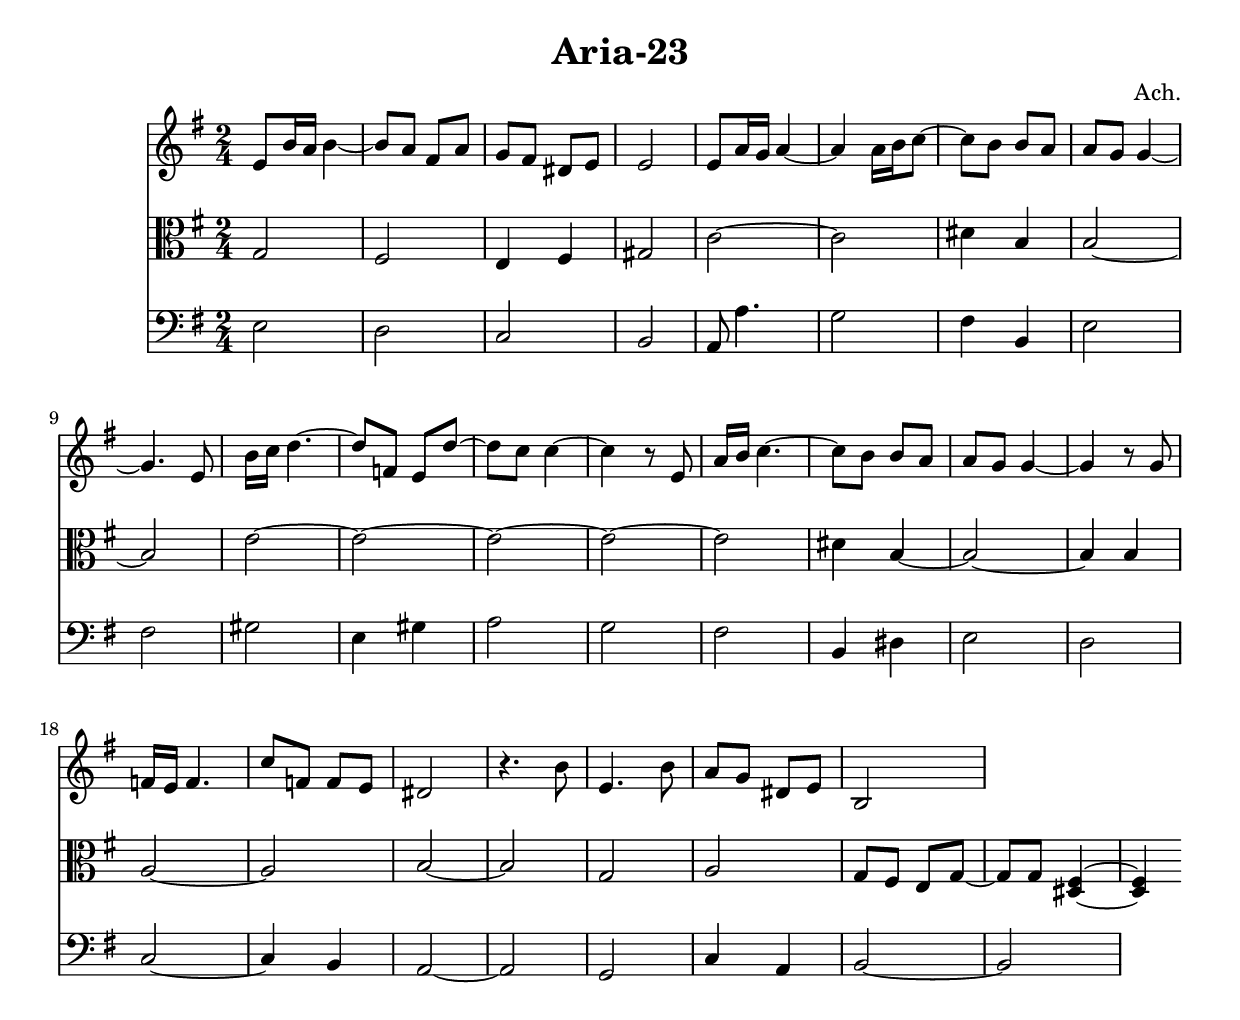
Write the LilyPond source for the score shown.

 aria=\relative e' {\time 2/4
e8 b'16 a b4~ | b8 a fis a | g fis dis e | e2 |
e8 a16 g a4~ | a a16 b c8~ | c b b a | a g g4~ | g4. e8 |
b'16 c d4.~ | d8 f, e d'~ | d c c4~ | c r8 e, |
a16 b c4.~ | c8 b b a | a g g4~ | g r8 g |
f16 e f4. | c'8 f, f e | dis2 | r4. b'8 |
e,4. b'8 | a g dis e | b2 | 
}
 accpri=\relative g{ g2 | fis | e4 fis | gis2 | c~ | c | dis4 b | b2~ | b |
e~ | e~ | e~ | e~ | e | dis4 b~ | b2~ | b4 b | a2~ | a | b~ | b | g | a |
g8 fis e g~ | g g <<fis4~ dis~>> | <<fis4~ dis~>> }
 accsec=\relative e{ e2 | d | c | b | a8 a'4. | g2 | fis4 b, | e2 | fis |
gis | e4 gis | a2 | g | fis | b,4 dis | e2 | d | c~ | c4 b | a2~ | a |
g | c4 a | b2~ | b }
va={\new Voice \key e \minor \aria}
vaccpri={\new Voice \key e \minor \clef "alto" \accpri}
vaccsec={\new Voice \clef "bass" \key e \minor \accsec}
\score { <<
	\va
	\vaccpri
	\vaccsec
>>
\layout {}
\midi {\tempo 4=64 }
}
\header {title="Aria-23" composer="Ach."}
